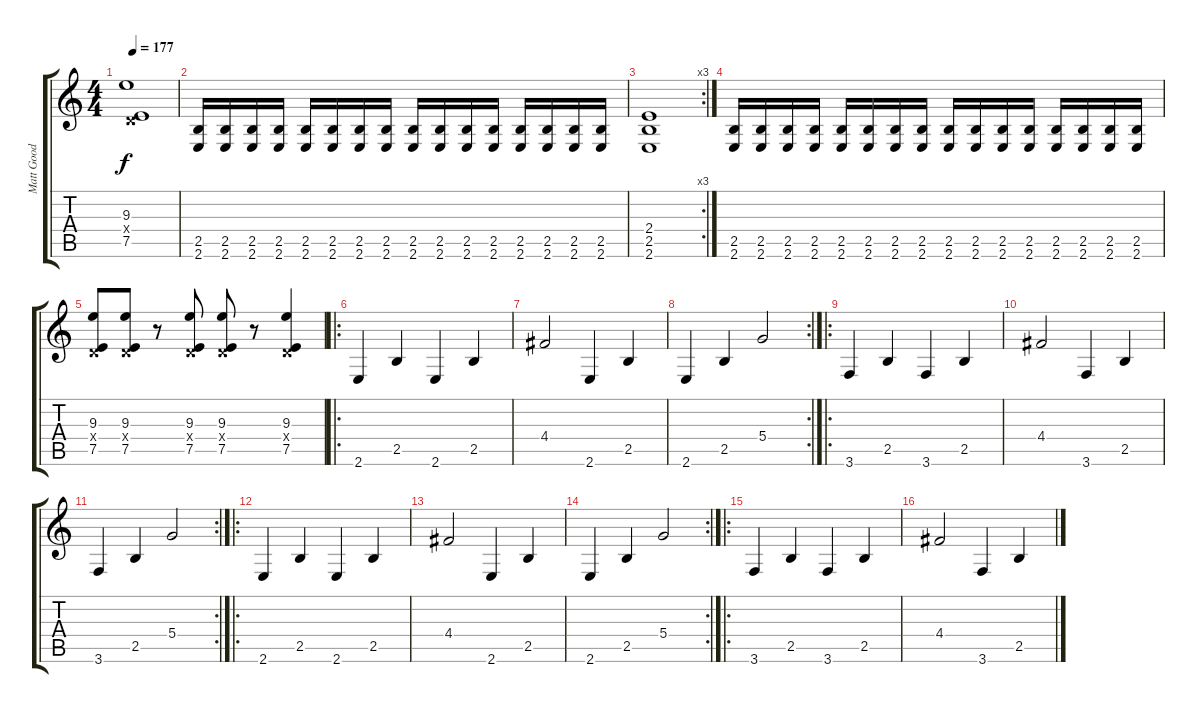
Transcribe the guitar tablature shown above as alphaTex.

\track ("Matt Good" "Matt Good") {instrument overdrivenguitar}
\staff {score tabs}
\tuning (E4 B3 G3 D3 A2 D2) {hide}
\ts (4 4)
\tempo 177
\clef g2
\ks c
(9.3 0.4{x} 7.5).1{dy f} |
(2.5 2.6).16 (2.5 2.6).16 (2.5 2.6).16 (2.5 2.6).16 (2.5 2.6).16 (2.5 2.6).16 (2.5 2.6).16 (2.5 2.6).16 (2.5 2.6).16 (2.5 2.6).16 (2.5 2.6).16 (2.5 2.6).16 (2.5 2.6).16 (2.5 2.6).16 (2.5 2.6).16 (2.5 2.6).16 |
\rc 3
(2.4 2.5 2.6).1 |
(2.5 2.6).16 (2.5 2.6).16 (2.5 2.6).16 (2.5 2.6).16 (2.5 2.6).16 (2.5 2.6).16 (2.5 2.6).16 (2.5 2.6).16 (2.5 2.6).16 (2.5 2.6).16 (2.5 2.6).16 (2.5 2.6).16 (2.5 2.6).16 (2.5 2.6).16 (2.5 2.6).16 (2.5 2.6).16 |
(9.3 0.4{x} 7.5).8 (9.3 0.4{x} 7.5).8 r.8 (9.3 0.4{x} 7.5).8 (9.3 0.4{x} 7.5).8 r.8 (9.3 0.4{x} 7.5).4 |
\ro
2.6.4 2.5.4 2.6.4 2.5.4 |
4.4.2 2.6.4 2.5.4 |
\rc 2
2.6.4 2.5.4 5.4.2 |
\ro
3.6.4 2.5.4 3.6.4 2.5.4 |
4.4.2 3.6.4 2.5.4 |
\rc 2
3.6.4 2.5.4 5.4.2 |
\ro
2.6.4 2.5.4 2.6.4 2.5.4 |
4.4.2 2.6.4 2.5.4 |
\rc 2
2.6.4 2.5.4 5.4.2 |
\ro
3.6.4 2.5.4 3.6.4 2.5.4 |
4.4.2 3.6.4 2.5.4
